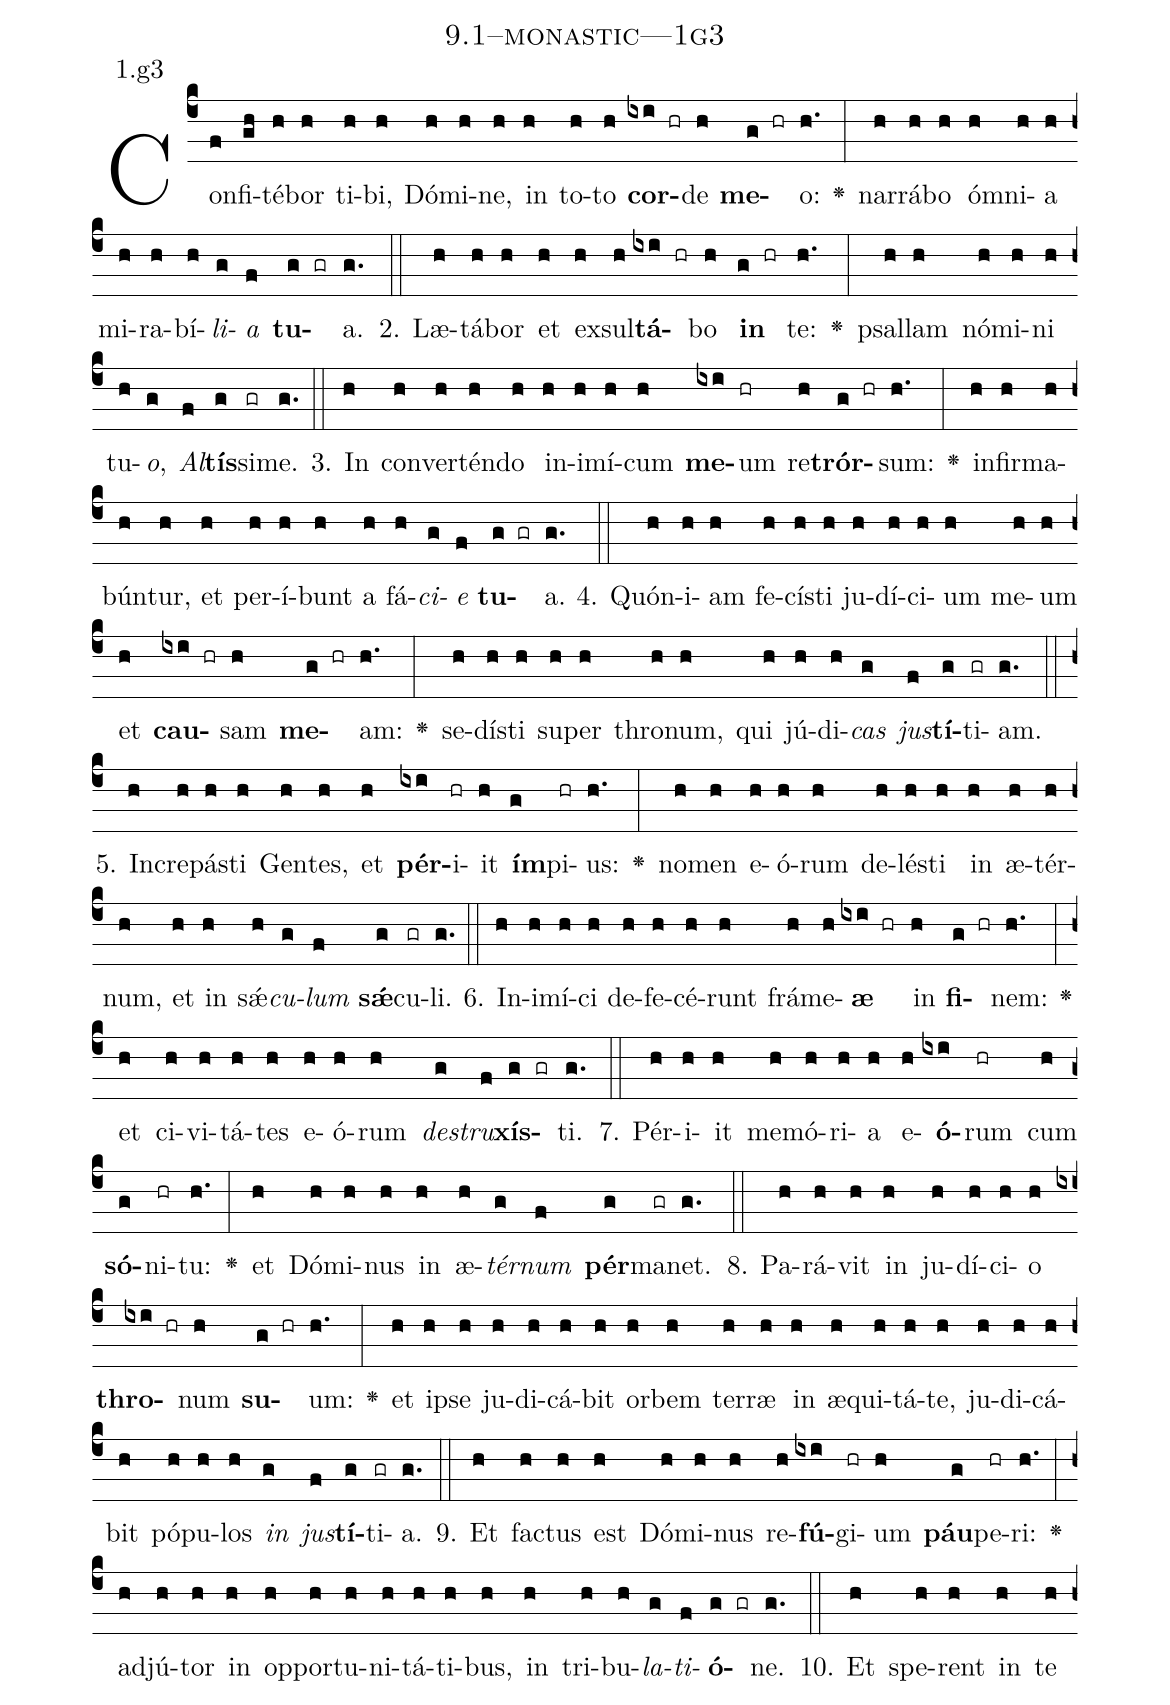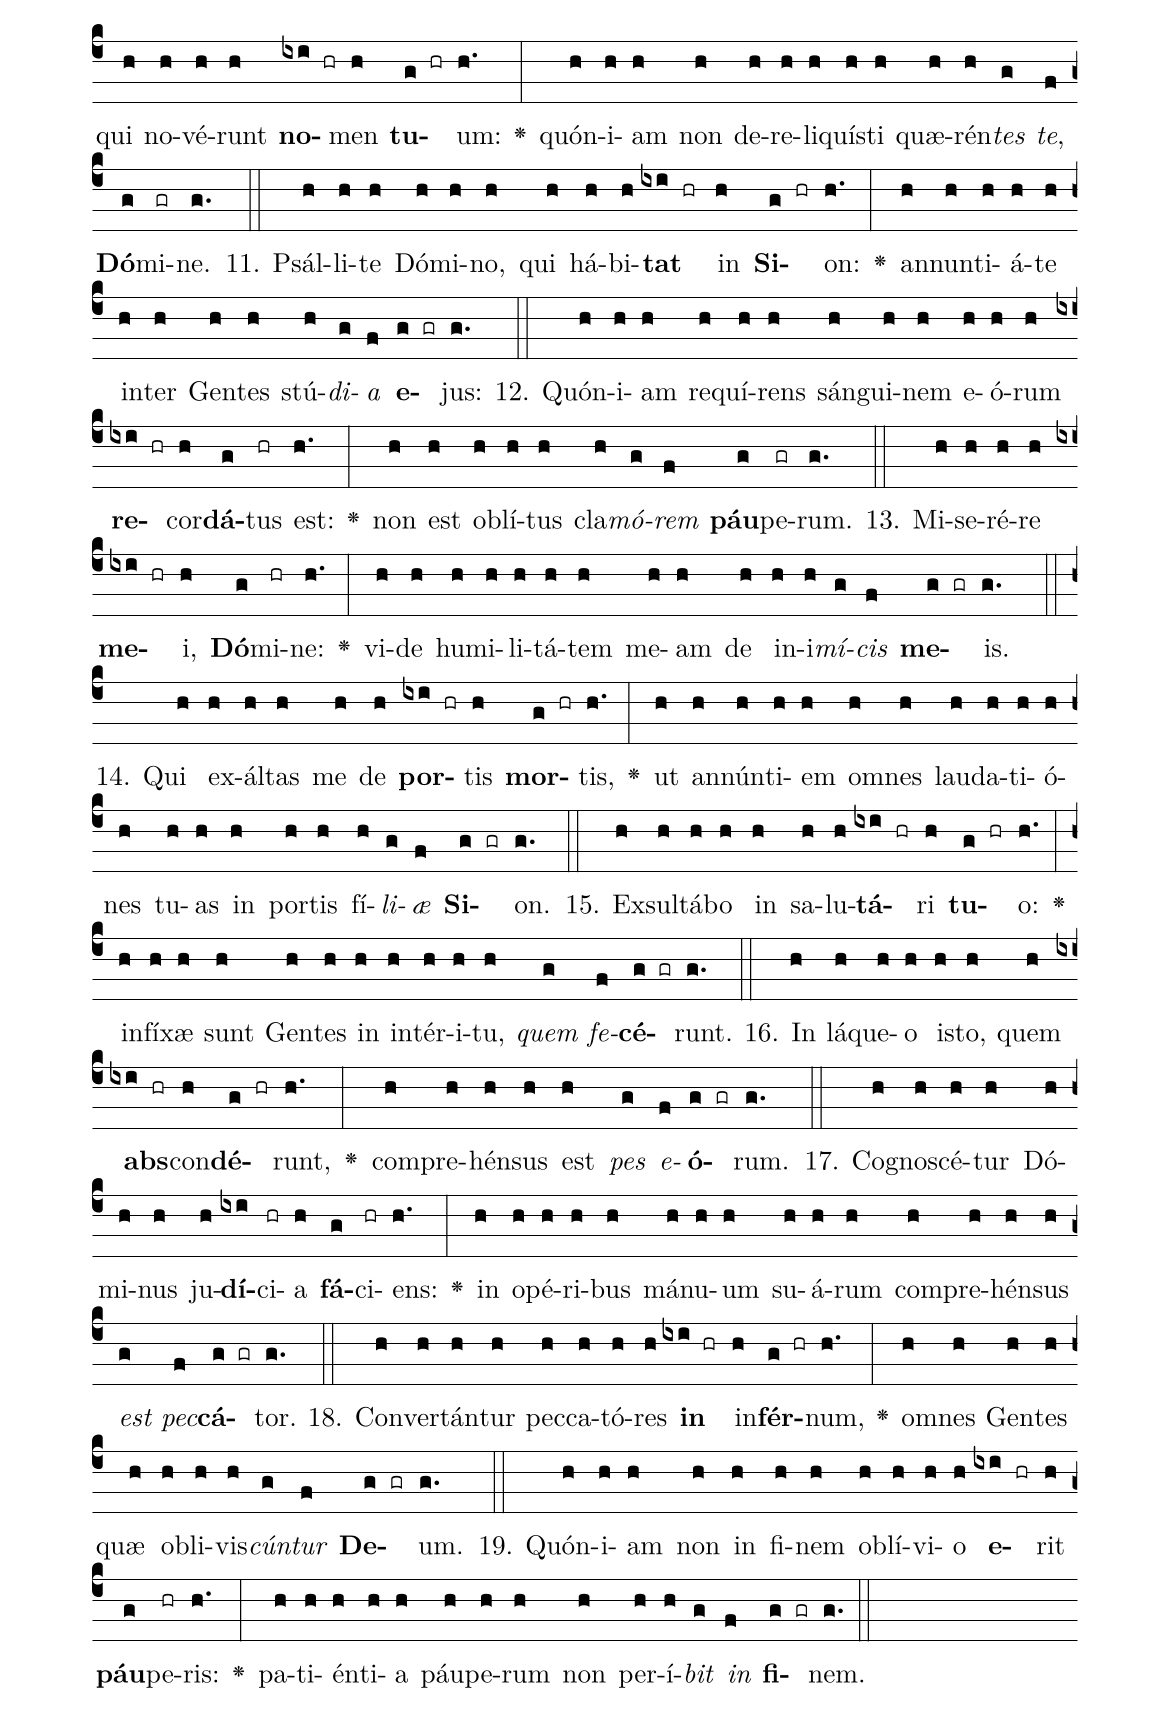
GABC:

name: 9.1--monastic---1g3;
annotation: 1.g3;
%%
(c4)Con(f)fi(gh)té(h)bor(h) ti(h)bi,(h) Dó(h)mi(h)ne,(h) in(h) to(h)to(h) <b>cor</b>(ixi hr)de(h) <b>me</b>(g hr)o:(h.) <v>\greheightstar</v>(:) nar(h)rá(h)bo(h) óm(h)ni(h)a(h) mi(h)ra(h)bí(h)<i>li</i>(g)<i>a</i>(f) <b>tu</b>(g gr)a.(g.) (::)
2. Læ(h)tá(h)bor(h) et(h) ex(h)sul(h)<b>tá</b>(ixi hr)bo(h) <b>in</b>(g hr) te:(h.) <v>\greheightstar</v>(:) psal(h)lam(h) nó(h)mi(h)ni(h) tu(h)<i>o</i>,(g) <i>Al</i>(f)<b>tís</b>(g)si(gr)me.(g.) (::)
3. In(h) con(h)ver(h)tén(h)do(h) in(h)i(h)mí(h)cum(h) <b>me</b>(ixi)um(hr) re(h)<b>trór</b>(g hr)sum:(h.) <v>\greheightstar</v>(:) in(h)fir(h)ma(h)bún(h)tur,(h) et(h) per(h)í(h)bunt(h) a(h) fá(h)<i>ci</i>(g)<i>e</i>(f) <b>tu</b>(g gr)a.(g.) (::)
4. Quón(h)i(h)am(h) fe(h)cís(h)ti(h) ju(h)dí(h)ci(h)um(h) me(h)um(h) et(h) <b>cau</b>(ixi hr)sam(h) <b>me</b>(g hr)am:(h.) <v>\greheightstar</v>(:) se(h)dís(h)ti(h) su(h)per(h) thro(h)num,(h) qui(h) jú(h)di(h)<i>cas</i>(g) <i>jus</i>(f)<b>tí</b>(g)ti(gr)am.(g.) (::)
5. In(h)cre(h)pás(h)ti(h) Gen(h)tes,(h) et(h) <b>pér</b>(ixi)i(hr)it(h) <b>ím</b>(g)pi(hr)us:(h.) <v>\greheightstar</v>(:) no(h)men(h) e(h)ó(h)rum(h) de(h)lés(h)ti(h) in(h) æ(h)tér(h)num,(h) et(h) in(h) sǽ(h)<i>cu</i>(g)<i>lum</i>(f) <b>sǽ</b>(g)cu(gr)li.(g.) (::)
6. In(h)i(h)mí(h)ci(h) de(h)fe(h)cé(h)runt(h) frá(h)me(h)<b>æ</b>(ixi hr) in(h) <b>fi</b>(g hr)nem:(h.) <v>\greheightstar</v>(:) et(h) ci(h)vi(h)tá(h)tes(h) e(h)ó(h)rum(h) <i>de</i>(g)<i>stru</i>(f)<b>xís</b>(g gr)ti.(g.) (::)
7. Pér(h)i(h)it(h) me(h)mó(h)ri(h)a(h) e(h)<b>ó</b>(ixi)rum(hr) cum(h) <b>só</b>(g)ni(hr)tu:(h.) <v>\greheightstar</v>(:) et(h) Dó(h)mi(h)nus(h) in(h) æ(h)<i>tér</i>(g)<i>num</i>(f) <b>pér</b>(g)ma(gr)net.(g.) (::)
8. Pa(h)rá(h)vit(h) in(h) ju(h)dí(h)ci(h)o(h) <b>thro</b>(ixi hr)num(h) <b>su</b>(g hr)um:(h.) <v>\greheightstar</v>(:) et(h) ip(h)se(h) ju(h)di(h)cá(h)bit(h) or(h)bem(h) ter(h)ræ(h) in(h) æ(h)qui(h)tá(h)te,(h) ju(h)di(h)cá(h)bit(h) pó(h)pu(h)los(h) <i>in</i>(g) <i>jus</i>(f)<b>tí</b>(g)ti(gr)a.(g.) (::)
9. Et(h) fac(h)tus(h) est(h) Dó(h)mi(h)nus(h) re(h)<b>fú</b>(ixi)gi(hr)um(h) <b>páu</b>(g)pe(hr)ri:(h.) <v>\greheightstar</v>(:) ad(h)jú(h)tor(h) in(h) op(h)por(h)tu(h)ni(h)tá(h)ti(h)bus,(h) in(h) tri(h)bu(h)<i>la</i>(g)<i>ti</i>(f)<b>ó</b>(g gr)ne.(g.) (::)
10. Et(h) spe(h)rent(h) in(h) te(h) qui(h) no(h)vé(h)runt(h) <b>no</b>(ixi hr)men(h) <b>tu</b>(g hr)um:(h.) <v>\greheightstar</v>(:) quón(h)i(h)am(h) non(h) de(h)re(h)li(h)quís(h)ti(h) quæ(h)rén(h)<i>tes</i>(g) <i>te</i>,(f) <b>Dó</b>(g)mi(gr)ne.(g.) (::)
11. Psál(h)li(h)te(h) Dó(h)mi(h)no,(h) qui(h) há(h)bi(h)<b>tat</b>(ixi hr) in(h) <b>Si</b>(g hr)on:(h.) <v>\greheightstar</v>(:) an(h)nun(h)ti(h)á(h)te(h) in(h)ter(h) Gen(h)tes(h) stú(h)<i>di</i>(g)<i>a</i>(f) <b>e</b>(g gr)jus:(g.) (::)
12. Quón(h)i(h)am(h) re(h)quí(h)rens(h) sán(h)gui(h)nem(h) e(h)ó(h)rum(h) <b>re</b>(ixi hr)cor(h)<b>dá</b>(g)tus(hr) est:(h.) <v>\greheightstar</v>(:) non(h) est(h) ob(h)lí(h)tus(h) cla(h)<i>mó</i>(g)<i>rem</i>(f) <b>páu</b>(g)pe(gr)rum.(g.) (::)
13. Mi(h)se(h)ré(h)re(h) <b>me</b>(ixi hr)i,(h) <b>Dó</b>(g)mi(hr)ne:(h.) <v>\greheightstar</v>(:) vi(h)de(h) hu(h)mi(h)li(h)tá(h)tem(h) me(h)am(h) de(h) in(h)i(h)<i>mí</i>(g)<i>cis</i>(f) <b>me</b>(g gr)is.(g.) (::)
14. Qui(h) ex(h)ál(h)tas(h) me(h) de(h) <b>por</b>(ixi hr)tis(h) <b>mor</b>(g hr)tis,(h.) <v>\greheightstar</v>(:) ut(h) an(h)nún(h)ti(h)em(h) om(h)nes(h) lau(h)da(h)ti(h)ó(h)nes(h) tu(h)as(h) in(h) por(h)tis(h) fí(h)<i>li</i>(g)<i>æ</i>(f) <b>Si</b>(g gr)on.(g.) (::)
15. Ex(h)sul(h)tá(h)bo(h) in(h) sa(h)lu(h)<b>tá</b>(ixi hr)ri(h) <b>tu</b>(g hr)o:(h.) <v>\greheightstar</v>(:) in(h)fí(h)xæ(h) sunt(h) Gen(h)tes(h) in(h) in(h)tér(h)i(h)tu,(h) <i>quem</i>(g) <i>fe</i>(f)<b>cé</b>(g gr)runt.(g.) (::)
16. In(h) lá(h)que(h)o(h) is(h)to,(h) quem(h) <b>abs</b>(ixi hr)con(h)<b>dé</b>(g hr)runt,(h.) <v>\greheightstar</v>(:) com(h)pre(h)hén(h)sus(h) est(h) <i>pes</i>(g) <i>e</i>(f)<b>ó</b>(g gr)rum.(g.) (::)
17. Co(h)gno(h)scé(h)tur(h) Dó(h)mi(h)nus(h) ju(h)<b>dí</b>(ixi)ci(hr)a(h) <b>fá</b>(g)ci(hr)ens:(h.) <v>\greheightstar</v>(:) in(h) o(h)pé(h)ri(h)bus(h) má(h)nu(h)um(h) su(h)á(h)rum(h) com(h)pre(h)hén(h)sus(h) <i>est</i>(g) <i>pec</i>(f)<b>cá</b>(g gr)tor.(g.) (::)
18. Con(h)ver(h)tán(h)tur(h) pec(h)ca(h)tó(h)res(h) <b>in</b>(ixi hr) in(h)<b>fér</b>(g hr)num,(h.) <v>\greheightstar</v>(:) om(h)nes(h) Gen(h)tes(h) quæ(h) ob(h)li(h)vis(h)<i>cún</i>(g)<i>tur</i>(f) <b>De</b>(g gr)um.(g.) (::)
19. Quón(h)i(h)am(h) non(h) in(h) fi(h)nem(h) ob(h)lí(h)vi(h)o(h) <b>e</b>(ixi hr)rit(h) <b>páu</b>(g)pe(hr)ris:(h.) <v>\greheightstar</v>(:) pa(h)ti(h)én(h)ti(h)a(h) páu(h)pe(h)rum(h) non(h) per(h)í(h)<i>bit</i>(g) <i>in</i>(f) <b>fi</b>(g gr)nem.(g.) (::)
